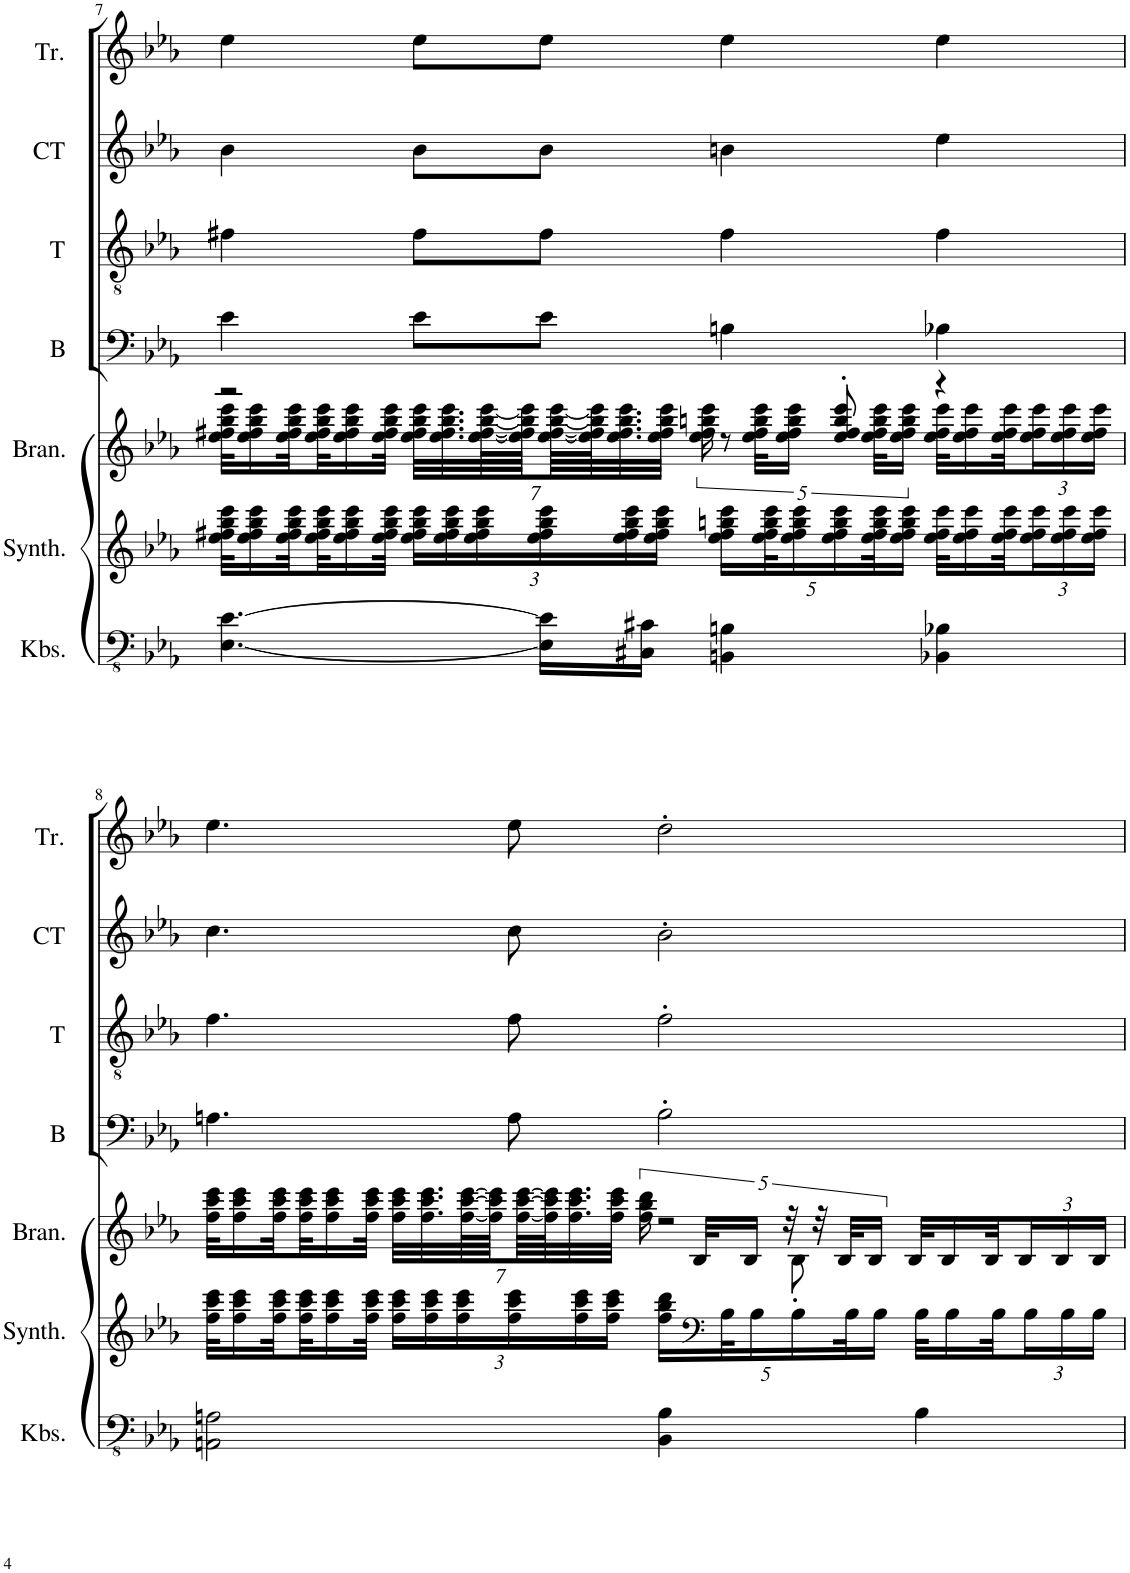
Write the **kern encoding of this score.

**kern	**kern	**kern	**kern	**kern	**kern	**kern
*part7	*part6	*part5	*part4	*part3	*part2	*part1
*staff7	*staff6	*staff5	*staff4	*staff3	*staff2	*staff1
*I"Kontrabasse,  Strings-L1	*I"Synthesizer,  Strings-R2	*I"Bratschen,  Strings-R1	*I"Bass	*I"Tenor	*I"Countertenor	*I"Treble
*I'Kbs.	*I'Synth.	*I'Bran.	*I'B	*I'T	*I'CT	*I'Tr.
!!LO:PB:g=z
*clefFv4	*clefG2	*clefG2	*clefF4	*clefGv2	*clefG2	*clefG2
*	*	*	*	*ITrd4c7	*ITrd1c2	*ITrd-7c-12
*k[b-e-a-]	*k[b-e-a-]	*k[b-e-a-]	*k[b-e-a-]	*k[b-e-a-]	*k[b-e-a-]	*k[b-e-a-]
*M4/4	*M4/4	*M4/4	*M4/4	*M4/4	*M4/4	*M4/4
*met(c)	*met(c)	*met(c)	*met(c)	*met(c)	*met(c)	*met(c)
=7	=7	=7	=7	=7	=7	=7
*	*	*^	*	*	*	*
[4.EE-\ [4.E-\	32ee-\ 32ff#X\ 32bb-\ 32eee-\KLL	2r	32ee-\ 32ff#X\ 32bb-\ 32eee-\KLL	4e-\	4f#X\	4b-\	4ee-\
.	16ee-\ 16ff#\ 16bb-\ 16eee-\	.	16ee-\ 16ff#\ 16bb-\ 16eee-\	.	.	.	.
.	32ee-\ 32ff#\ 32bb-\ 32eee-\L	.	32ee-\ 32ff#\ 32bb-\ 32eee-\L	.	.	.	.
.	32ee-\ 32ff#\ 32bb-\ 32eee-\J	.	32ee-\ 32ff#\ 32bb-\ 32eee-\J	.	.	.	.
.	16ee-\ 16ff#\ 16bb-\ 16eee-\	.	16ee-\ 16ff#\ 16bb-\ 16eee-\	.	.	.	.
.	32ee-\ 32ff#\ 32bb-\ 32eee-\JJk	.	32ee-\ 32ff#\ 32bb-\ 32eee-\JJk	.	.	.	.
*	*Xbrackettup	*	*Xbrackettup	*	*	*	*
.	24ee-\ 24ff#\ 24bb-\ 24eee-\LL	.	28ee-\ 28ff#\ 28bb-\ 28eee-\LLL	8e-\L	8f#\L	8b-\L	8ee-\L
.	.	.	28.ee-\ 28.ff#\ 28.bb-\ 28.eee-\	.	.	.	.
.	24ee-\ 24ff#\ 24bb-\ 24eee-\	.	.	.	.	.	.
.	24ee-\ 24ff#\ 24bb-\ 24eee-\	.	.	.	.	.	.
.	.	.	[56ee-\ [56ff#\ [56bb-\ [56eee-\L	.	.	.	.
.	.	.	6720ryy	.	.	.	.
.	.	.	56ee-\] 56ff#\] 56bb-\] 56eee-\]	.	.	.	.
16EE-\] 16E-\]LL	24ee-\ 24ff#\ 24bb-\ 24eee-\	.	.	8e-\J	8f#\J	8b-\J	8ee-\J
.	.	.	[56ee-\ [56ff#\ [56bb-\ [56eee-\	.	.	.	.
.	.	.	56ee-\] 56ff#\] 56bb-\] 56eee-\]J	.	.	.	.
.	.	.	13440ryy	.	.	.	.
.	.	.	28.ee-\ 28.ff#\ 28.bb-\ 28.eee-\	.	.	.	.
.	24ee-\ 24ff#\ 24bb-\ 24eee-\	.	.	.	.	.	.
16CC#X\ 16C#X\JJ	.	.	.	.	.	.	.
.	24ee-\ 24ff#\ 24bb-\ 24eee-\JJ	.	.	.	.	.	.
.	.	.	28ee-\ 28ff#\ 28bb-\ 28eee-\JJJ	.	.	.	.
4BBBn\ 4BBn\	20ee-\ 20ff#\ 20bbn\ 20eee-\LL	8r	.	4Bn\	4f#\	4bn\	4ee-\
*	*	*	*brackettup	*	*	*	*
.	.	.	20ee-\ 20ff#\ 20bbn\ 20eee-\	.	.	.	.
.	40ee-\ 40ff#\ 40bb\ 40eee-\K	.	.	.	.	.	.
.	.	.	40ee-\ 40ff#\ 40bb\ 40eee-\KLL	.	.	.	.
.	20ee-\ 20ff#\ 20bb\ 20eee-\	.	.	.	.	.	.
.	.	.	20ee-\ 20ff#\ 20bb\ 20eee-\JJ	.	.	.	.
.	20ee-\ 20ff#\ 20bb\ 20eee-\	8ee-/' 8ff#/' 8bb/' 8eee-/'	.	.	.	.	.
.	.	.	20ryy	.	.	.	.
.	40ee-\ 40ff#\ 40bb\ 40eee-\K	.	.	.	.	.	.
.	.	.	40ee-\ 40ff#\ 40bb\ 40eee-\KLL	.	.	.	.
.	20ee-\ 20ff#\ 20bb\ 20eee-\JJ	.	.	.	.	.	.
.	.	.	20ee-\ 20ff#\ 20bb\ 20eee-\JJ	.	.	.	.
4BBB-X\ 4BB-X\	32ee-\ 32ff#\ 32eee-\KLL	4r	.	4B-X\	4f#\	4ee-\	4ee-\
.	.	.	32ee-\ 32ff#\ 32eee-\KLL	.	.	.	.
.	16ee-\ 16ff#\ 16eee-\	.	.	.	.	.	.
.	.	.	16ee-\ 16ff#\ 16eee-\	.	.	.	.
.	32ee-\ 32ff#\ 32eee-\K	.	.	.	.	.	.
.	.	.	32ee-\ 32ff#\ 32eee-\K	.	.	.	.
.	24ee-\ 24ff#\ 24eee-\	.	.	.	.	.	.
*	*	*	*Xbrackettup	*	*	*	*
.	.	.	24ee-\ 24ff#\ 24eee-\	.	.	.	.
.	24ee-\ 24ff#\ 24eee-\	.	.	.	.	.	.
.	.	.	24ee-\ 24ff#\ 24eee-\	.	.	.	.
.	24ee-\ 24ff#\ 24eee-\JJ	.	.	.	.	.	.
.	.	.	24ee-\ 24ff#\ 24eee-\JJ	.	.	.	.
4480ryy	4480ryy	4480ryy	.	4480ryy	4480ryy	4480ryy	4480ryy
!!LO:LB:g=z
=8	=8	=8	=8	=8	=8	=8	=8
2AAAn\ 2AAn\	32ff\ 32ccc\ 32eee-\KLL	32ff\ 32ccc\ 32eee-\KLL	8ryy	4.An\	4.f\	4.cc\	4.ee-\
.	16ff\ 16ccc\ 16eee-\	16ff\ 16ccc\ 16eee-\	.	.	.	.	.
.	32ff\ 32ccc\ 32eee-\L	32ff\ 32ccc\ 32eee-\L	.	.	.	.	.
*	*	*v	*v	*	*	*	*
.	32ff\ 32ccc\ 32eee-\J	32ff\ 32ccc\ 32eee-\J	.	.	.	.
.	16ff\ 16ccc\ 16eee-\	16ff\ 16ccc\ 16eee-\	.	.	.	.
.	32ff\ 32ccc\ 32eee-\JJk	32ff\ 32ccc\ 32eee-\JJk	.	.	.	.
.	24ff\ 24ccc\ 24eee-\LL	28ff\ 28ccc\ 28eee-\LLL	.	.	.	.
.	.	28.ff\ 28.ccc\ 28.eee-\	.	.	.	.
.	24ff\ 24ccc\ 24eee-\	.	.	.	.	.
.	24ff\ 24ccc\ 24eee-\	.	.	.	.	.
.	.	[56ff\ [56ccc\ [56eee-\L	.	.	.	.
.	.	6720ryy	.	.	.	.
.	.	56ff\] 56ccc\] 56eee-\]	.	.	.	.
.	24ff\ 24ccc\ 24eee-\	.	8A\	8f\	8cc\	8ee-\
.	.	[56ff\ [56ccc\ [56eee-\	.	.	.	.
.	.	56ff\] 56ccc\] 56eee-\]J	.	.	.	.
.	.	13440ryy	.	.	.	.
.	.	28.ff\ 28.ccc\ 28.eee-\	.	.	.	.
.	24ff\ 24ccc\ 24eee-\	.	.	.	.	.
.	24ff\ 24ccc\ 24eee-\JJ	.	.	.	.	.
.	.	28ff\ 28ccc\ 28eee-\JJJ	.	.	.	.
4BBB-\ 4BB-\	20ff\ 20bb-\ 20ddd\LL	.	2B-'\	2f'\	2b-'\	2dd'\
*	*	*brackettup	*	*	*	*
.	.	20ff\ 20bb-\ 20ddd\	.	.	.	.
*	*clefF4	*	*	*	*	*
.	40B-\K	.	.	.	.	.
.	.	2r	.	.	.	.
.	20B-\	.	.	.	.	.
*	*	*^	*	*	*	*
.	20B-\	.	8B-'\	.	.	.	.
.	40B-\K	.	.	.	.	.	.
.	20B-\JJ	.	.	.	.	.	.
4BB-\	32B-\KLL	.	4480%3361ryy	.	.	.	.
.	16B-\	.	.	.	.	.	.
.	32B-\K	.	.	.	.	.	.
.	24B-\	.	.	.	.	.	.
.	24B-\	.	.	.	.	.	.
.	24B-\JJ	.	.	.	.	.	.
4480%2241ryy	4480%2241ryy	.	.	4480%2241ryy	4480%2241ryy	4480%2241ryy	4480%2241ryy
.	.	40B-/KLL	.	.	.	.	.
.	.	20B-/JJ	.	.	.	.	.
.	.	40r	.	.	.	.	.
.	.	40r	.	.	.	.	.
.	.	40B-/KLL	.	.	.	.	.
.	.	20B-/JJ	.	.	.	.	.
.	.	32B-/KLL	.	.	.	.	.
.	.	16B-/	.	.	.	.	.
.	.	32B-/K	.	.	.	.	.
*	*	*Xbrackettup	*	*	*	*	*
.	.	24B-/	.	.	.	.	.
.	.	24B-/	.	.	.	.	.
.	.	24B-/JJ	.	.	.	.	.
*	*	*v	*v	*	*	*	*
=	=	=	=	=	=	=
*-	*-	*-	*-	*-	*-	*-
